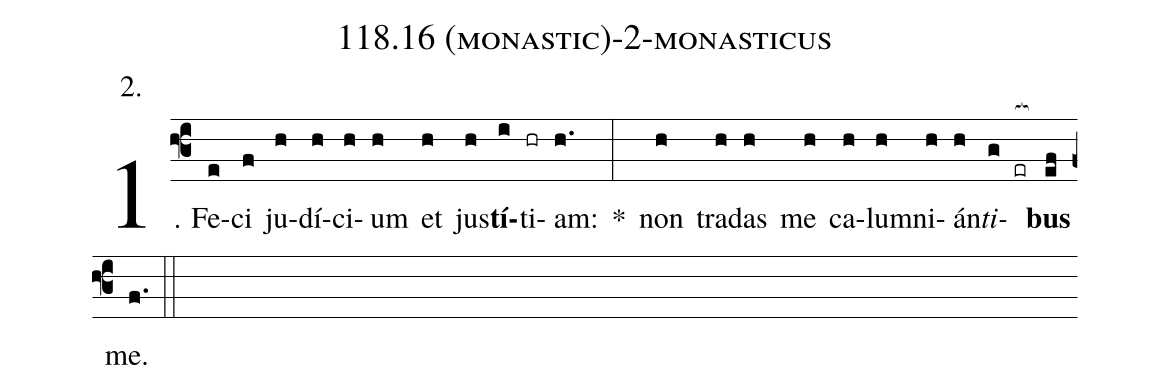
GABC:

name: 118.16 (monastic)-2-monasticus;
annotation: 2.;
%%
(f3)1. Fe(e)ci(f) ju(h)dí(h)ci(h)um(h) et(h) jus(h)<b>tí</b>(i)ti(hr)am:(h.) *(:) non(h) tra(h)das(h) me(h) ca(h)lum(h)ni(h)án(h)<i>ti</i>(g er[ocb:1{])<b>bus</b>(ef[ocb:0}]) me.(f.) (::)
